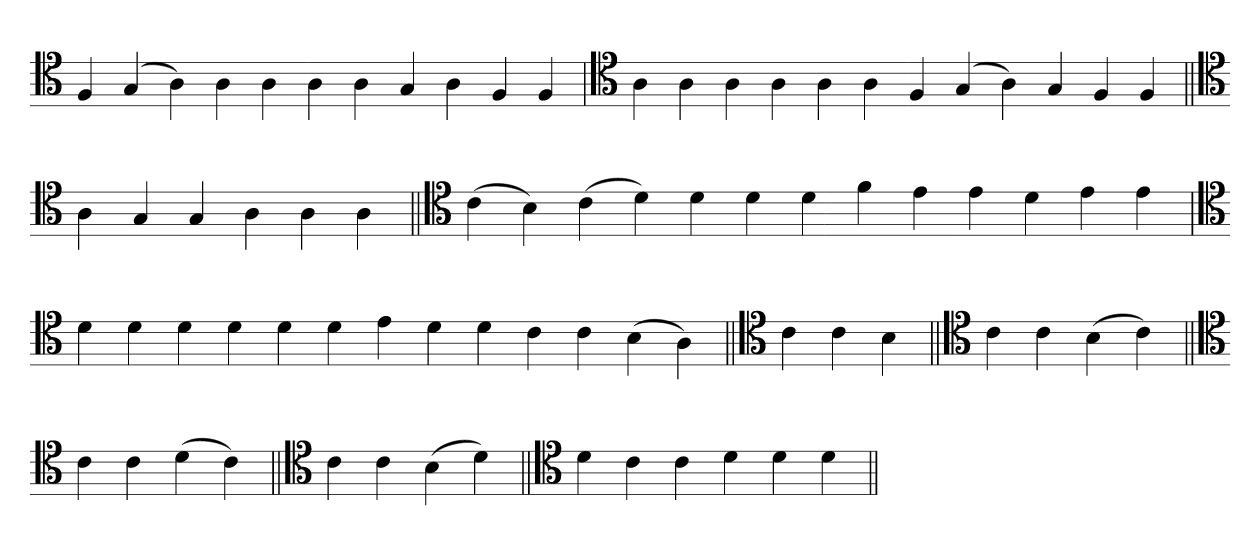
**kern
*part1
*staff1
*clefC4
=
4F
(4G
4A)
4A
4A
4A
4A
4G
4A
4F
4F
=
*clefC4
4A
4A
4A
4A
4A
4A
4F
(4G
4A)
4G
4F
4F
=||
*clefC4
4A
4G
4G
4A
4A
4A
=||
*clefC4
(4c
4B)
(4c
4d)
4d
4d
4d
4f
4e
4e
4d
4e
4e
=
*clefC4
4d
4d
4d
4d
4d
4d
4e
4d
4d
4c
4c
(4B
4A)
=||
*clefC4
4c
4c
4B
=||
*clefC4
4c
4c
(4B
4c)
=||
*clefC4
4c
4c
(4d
4c)
=||
*clefC4
4c
4c
(4B
4d)
=||
*clefC4
4d
4c
4c
4d
4d
4d
=||
*-
